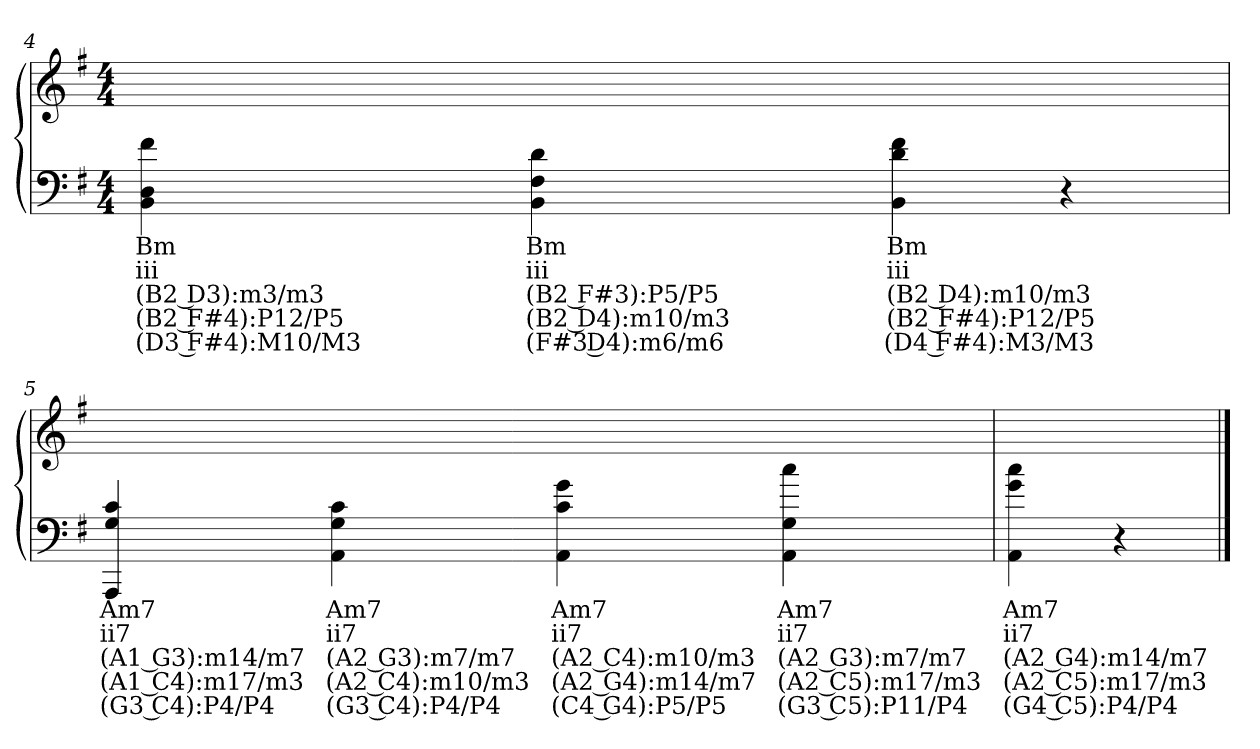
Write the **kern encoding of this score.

**kern	**text	**text	**text	**text	**text	**kern
*part2	*part2	*part2	*part2	*part2	*part2	*part1
*staff2	*staff2	*staff2	*staff2	*staff2	*staff2	*staff1
*clefF4	*	*	*	*	*	*clefG2
*k[f#]	*	*	*	*	*	*k[f#]
*G:	*	*	*	*	*	*G:
*M4/4	*	*	*	*	*	*M4/4
=4	=4	=4	=4	=4	=4	=4
4BB 4D 4f#	Bm	iii	(B2 D3):m3/m3	(B2 F#4):P12/P5	(D3 F#4):M10/M3	1ryy
4BB 4F# 4d	Bm	iii	(B2 F#3):P5/P5	(B2 D4):m10/m3	(F#3 D4):m6/m6	.
4BB 4d 4f#	Bm	iii	(B2 D4):m10/m3	(B2 F#4):P12/P5	(D4 F#4):M3/M3	.
4r	.	.	.	.	.	.
=5	=5	=5	=5	=5	=5	=5
4AAA 4G 4c	Am7	ii7	(A1 G3):m14/m7	(A1 C4):m17/m3	(G3 C4):P4/P4	1ryy
4AA 4G 4c	Am7	ii7	(A2 G3):m7/m7	(A2 C4):m10/m3	(G3 C4):P4/P4	.
4AA 4c 4g	Am7	ii7	(A2 C4):m10/m3	(A2 G4):m14/m7	(C4 G4):P5/P5	.
4AA 4G 4cc	Am7	ii7	(A2 G3):m7/m7	(A2 C5):m17/m3	(G3 C5):P11/P4	.
=6	=6	=6	=6	=6	=6	=6
4AA 4g 4cc	Am7	ii7	(A2 G4):m14/m7	(A2 C5):m17/m3	(G4 C5):P4/P4	2ryy
4r	.	.	.	.	.	.
==	==	==	==	==	==	==
*-	*-	*-	*-	*-	*-	*-
